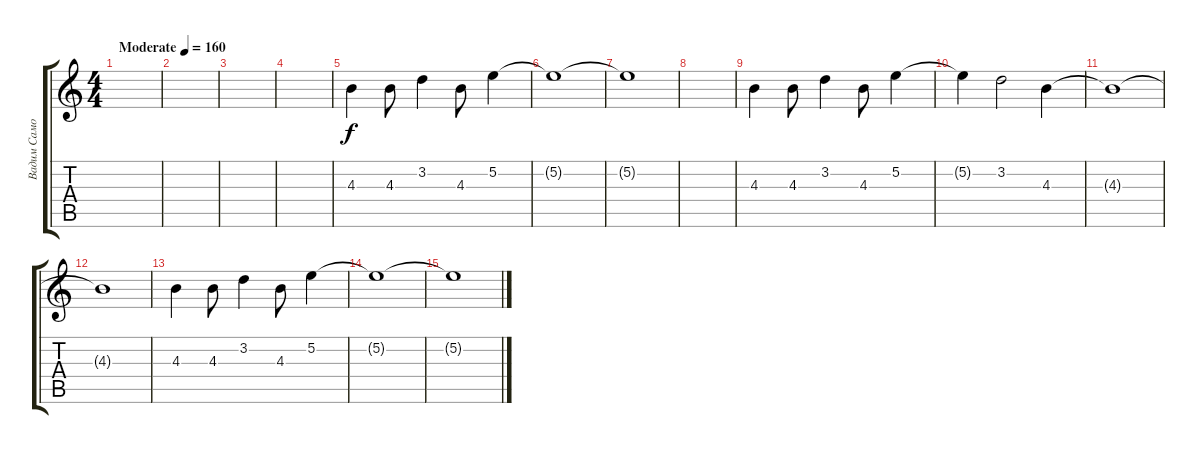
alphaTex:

\track ("Вадим Самойлов" "Вадим Само") {instrument overdrivenguitar}
\staff {score tabs}
\tuning (E4 B3 G3 D3 A2 E2) {hide}
\ts (4 4)
\tempo (160 "Moderate")
\clef g2
\ks c
|
|
|
|
4.3.4{instrument electricguitarjazz} 4.3.8 3.2.4 4.3.8 5.2.4 |
5.2{t}.1 |
5.2{t}.1 |
|
4.3.4 4.3.8 3.2.4 4.3.8 5.2.4 |
5.2{t}.4 3.2.2 4.3.4 |
4.3{t}.1 |
4.3{t}.1 |
4.3.4 4.3.8 3.2.4 4.3.8 5.2.4 |
5.2{t}.1 |
5.2{t}.1
